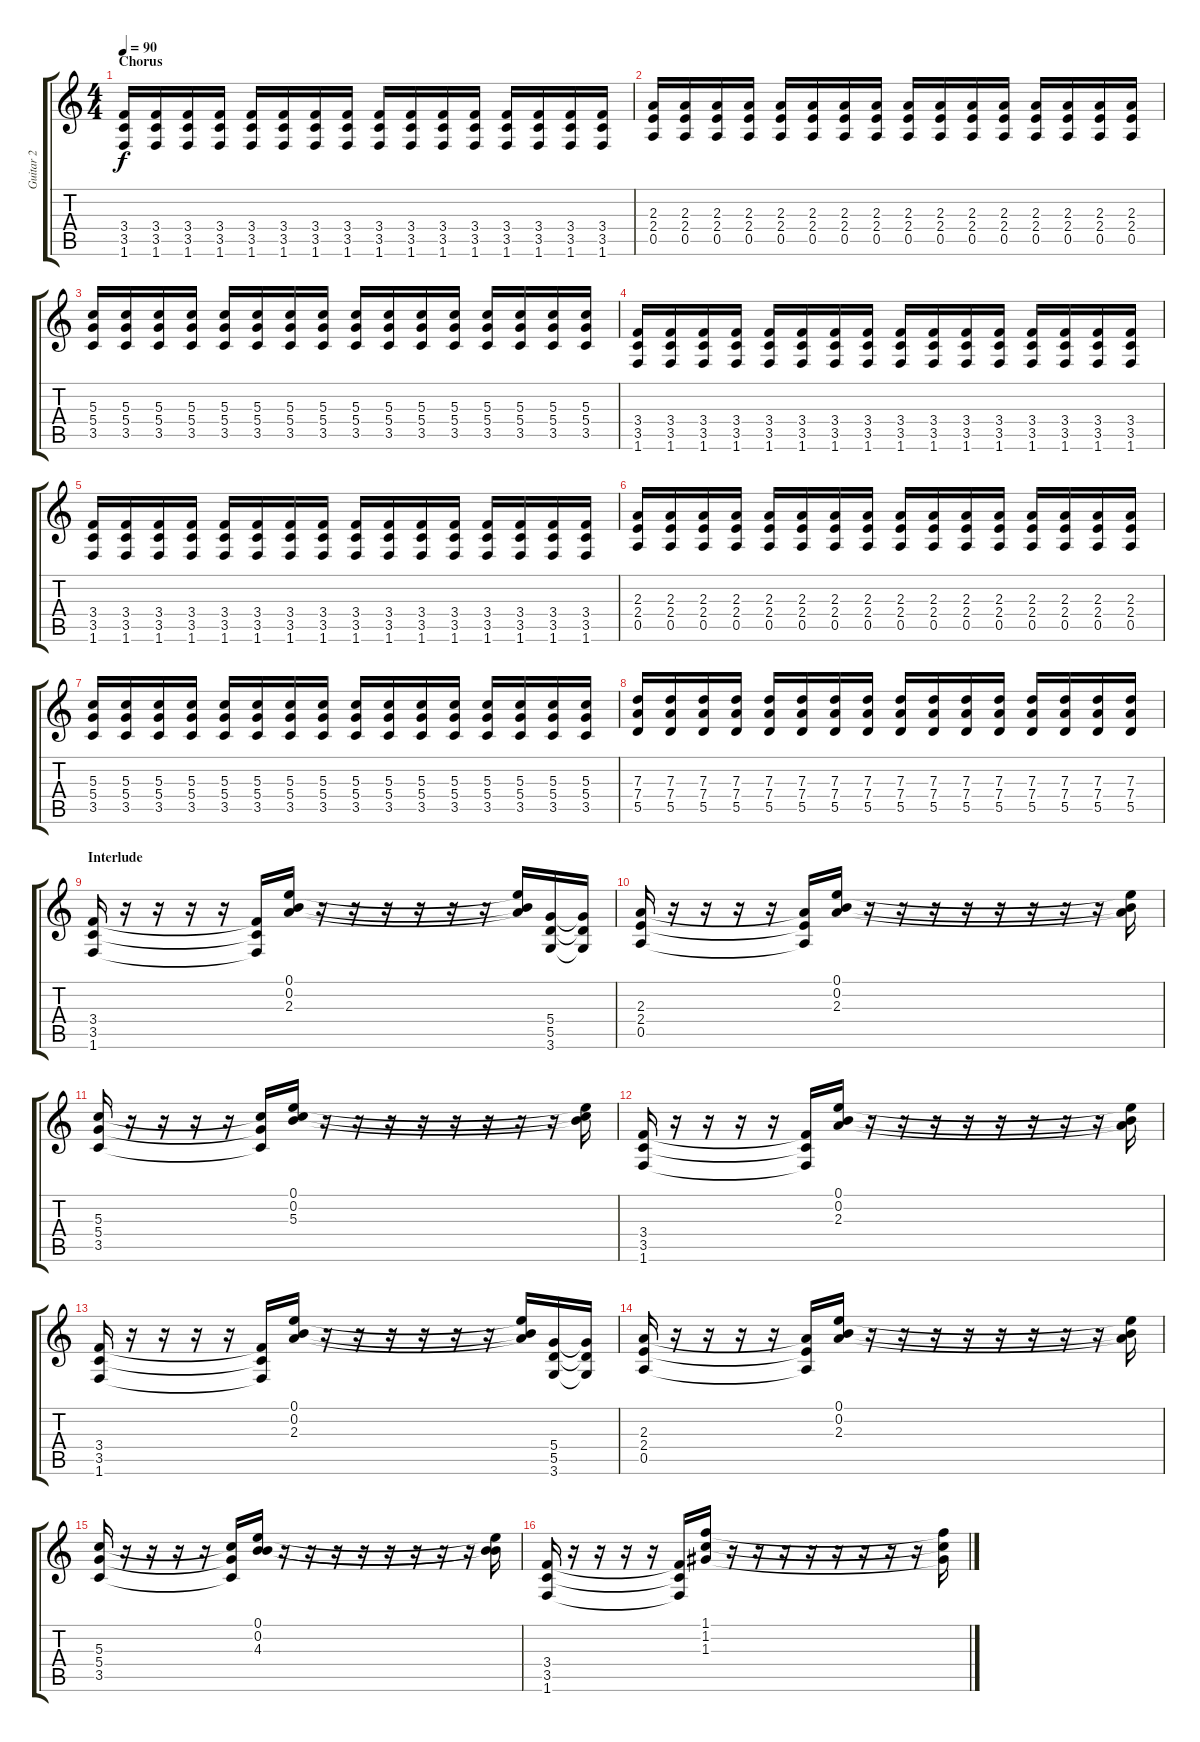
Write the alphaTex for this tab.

\track ("Guitar 2" "Guitar 2") {instrument distortionguitar}
\staff {score tabs}
\tuning (E4 B3 G3 D3 A2 E2) {hide}
\ts (4 4)
\section ("" "Chorus")
\tempo 90
\clef g2
\ks c
(3.4 3.5 1.6).16{dy f} (3.4 3.5 1.6).16 (3.4 3.5 1.6).16 (3.4 3.5 1.6).16 (3.4 3.5 1.6).16 (3.4 3.5 1.6).16 (3.4 3.5 1.6).16 (3.4 3.5 1.6).16 (3.4 3.5 1.6).16 (3.4 3.5 1.6).16 (3.4 3.5 1.6).16 (3.4 3.5 1.6).16 (3.4 3.5 1.6).16 (3.4 3.5 1.6).16 (3.4 3.5 1.6).16 (3.4 3.5 1.6).16 |
(2.3 2.4 0.5).16 (2.3 2.4 0.5).16 (2.3 2.4 0.5).16 (2.3 2.4 0.5).16 (2.3 2.4 0.5).16 (2.3 2.4 0.5).16 (2.3 2.4 0.5).16 (2.3 2.4 0.5).16 (2.3 2.4 0.5).16 (2.3 2.4 0.5).16 (2.3 2.4 0.5).16 (2.3 2.4 0.5).16 (2.3 2.4 0.5).16 (2.3 2.4 0.5).16 (2.3 2.4 0.5).16 (2.3 2.4 0.5).16 |
(5.3 5.4 3.5).16 (5.3 5.4 3.5).16 (5.3 5.4 3.5).16 (5.3 5.4 3.5).16 (5.3 5.4 3.5).16 (5.3 5.4 3.5).16 (5.3 5.4 3.5).16 (5.3 5.4 3.5).16 (5.3 5.4 3.5).16 (5.3 5.4 3.5).16 (5.3 5.4 3.5).16 (5.3 5.4 3.5).16 (5.3 5.4 3.5).16 (5.3 5.4 3.5).16 (5.3 5.4 3.5).16 (5.3 5.4 3.5).16 |
(3.4 3.5 1.6).16 (3.4 3.5 1.6).16 (3.4 3.5 1.6).16 (3.4 3.5 1.6).16 (3.4 3.5 1.6).16 (3.4 3.5 1.6).16 (3.4 3.5 1.6).16 (3.4 3.5 1.6).16 (3.4 3.5 1.6).16 (3.4 3.5 1.6).16 (3.4 3.5 1.6).16 (3.4 3.5 1.6).16 (3.4 3.5 1.6).16 (3.4 3.5 1.6).16 (3.4 3.5 1.6).16 (3.4 3.5 1.6).16 |
(3.4 3.5 1.6).16 (3.4 3.5 1.6).16 (3.4 3.5 1.6).16 (3.4 3.5 1.6).16 (3.4 3.5 1.6).16 (3.4 3.5 1.6).16 (3.4 3.5 1.6).16 (3.4 3.5 1.6).16 (3.4 3.5 1.6).16 (3.4 3.5 1.6).16 (3.4 3.5 1.6).16 (3.4 3.5 1.6).16 (3.4 3.5 1.6).16 (3.4 3.5 1.6).16 (3.4 3.5 1.6).16 (3.4 3.5 1.6).16 |
(2.3 2.4 0.5).16 (2.3 2.4 0.5).16 (2.3 2.4 0.5).16 (2.3 2.4 0.5).16 (2.3 2.4 0.5).16 (2.3 2.4 0.5).16 (2.3 2.4 0.5).16 (2.3 2.4 0.5).16 (2.3 2.4 0.5).16 (2.3 2.4 0.5).16 (2.3 2.4 0.5).16 (2.3 2.4 0.5).16 (2.3 2.4 0.5).16 (2.3 2.4 0.5).16 (2.3 2.4 0.5).16 (2.3 2.4 0.5).16 |
(5.3 5.4 3.5).16 (5.3 5.4 3.5).16 (5.3 5.4 3.5).16 (5.3 5.4 3.5).16 (5.3 5.4 3.5).16 (5.3 5.4 3.5).16 (5.3 5.4 3.5).16 (5.3 5.4 3.5).16 (5.3 5.4 3.5).16 (5.3 5.4 3.5).16 (5.3 5.4 3.5).16 (5.3 5.4 3.5).16 (5.3 5.4 3.5).16 (5.3 5.4 3.5).16 (5.3 5.4 3.5).16 (5.3 5.4 3.5).16 |
(7.3 7.4 5.5).16 (7.3 7.4 5.5).16 (7.3 7.4 5.5).16 (7.3 7.4 5.5).16 (7.3 7.4 5.5).16 (7.3 7.4 5.5).16 (7.3 7.4 5.5).16 (7.3 7.4 5.5).16 (7.3 7.4 5.5).16 (7.3 7.4 5.5).16 (7.3 7.4 5.5).16 (7.3 7.4 5.5).16 (7.3 7.4 5.5).16 (7.3 7.4 5.5).16 (7.3 7.4 5.5).16 (7.3 7.4 5.5).16 |
\section ("" "Interlude")
(3.4 3.5 1.6).16 r.16 r.16 r.16 r.16 (3.4{t} 3.5{t} 1.6{t}).16 (0.1 0.2 2.3).16 r.16 r.16 r.16 r.16 r.16 r.16 (0.1{t} 0.2{t} 2.3{t}).16 (5.4 5.5 3.6).16 (5.4{t} 5.5{t} 3.6{t}).16 |
(2.3 2.4 0.5).16 r.16 r.16 r.16 r.16 (2.3{t} 2.4{t} 0.5{t}).16 (0.1 0.2 2.3).16 r.16 r.16 r.16 r.16 r.16 r.16 r.16 r.16 (0.1{t} 0.2{t} 2.3{t}).16 |
(5.3 5.4 3.5).16 r.16 r.16 r.16 r.16 (5.3{t} 5.4{t} 3.5{t}).16 (0.1 0.2 5.3).16 r.16 r.16 r.16 r.16 r.16 r.16 r.16 r.16 (0.1{t} 0.2{t} 5.3{t}).16 |
(3.4 3.5 1.6).16 r.16 r.16 r.16 r.16 (3.4{t} 3.5{t} 1.6{t}).16 (0.1 0.2 2.3).16 r.16 r.16 r.16 r.16 r.16 r.16 r.16 r.16 (0.1{t} 0.2{t} 2.3{t}).16 |
(3.4 3.5 1.6).16 r.16 r.16 r.16 r.16 (3.4{t} 3.5{t} 1.6{t}).16 (0.1 0.2 2.3).16 r.16 r.16 r.16 r.16 r.16 r.16 (0.1{t} 0.2{t} 2.3{t}).16 (5.4 5.5 3.6).16 (5.4{t} 5.5{t} 3.6{t}).16 |
(2.3 2.4 0.5).16 r.16 r.16 r.16 r.16 (2.3{t} 2.4{t} 0.5{t}).16 (0.1 0.2 2.3).16 r.16 r.16 r.16 r.16 r.16 r.16 r.16 r.16 (0.1{t} 0.2{t} 2.3{t}).16 |
(5.3 5.4 3.5).16 r.16 r.16 r.16 r.16 (5.3{t} 5.4{t} 3.5{t}).16 (0.1 0.2 4.3).16 r.16 r.16 r.16 r.16 r.16 r.16 r.16 r.16 (0.1{t} 0.2{t} 4.3{t}).16 |
(3.4 3.5 1.6).16 r.16 r.16 r.16 r.16 (3.4{t} 3.5{t} 1.6{t}).16 (1.1 1.2 1.3).16 r.16 r.16 r.16 r.16 r.16 r.16 r.16 r.16 (1.1{t} 1.2{t} 1.3{t}).16
